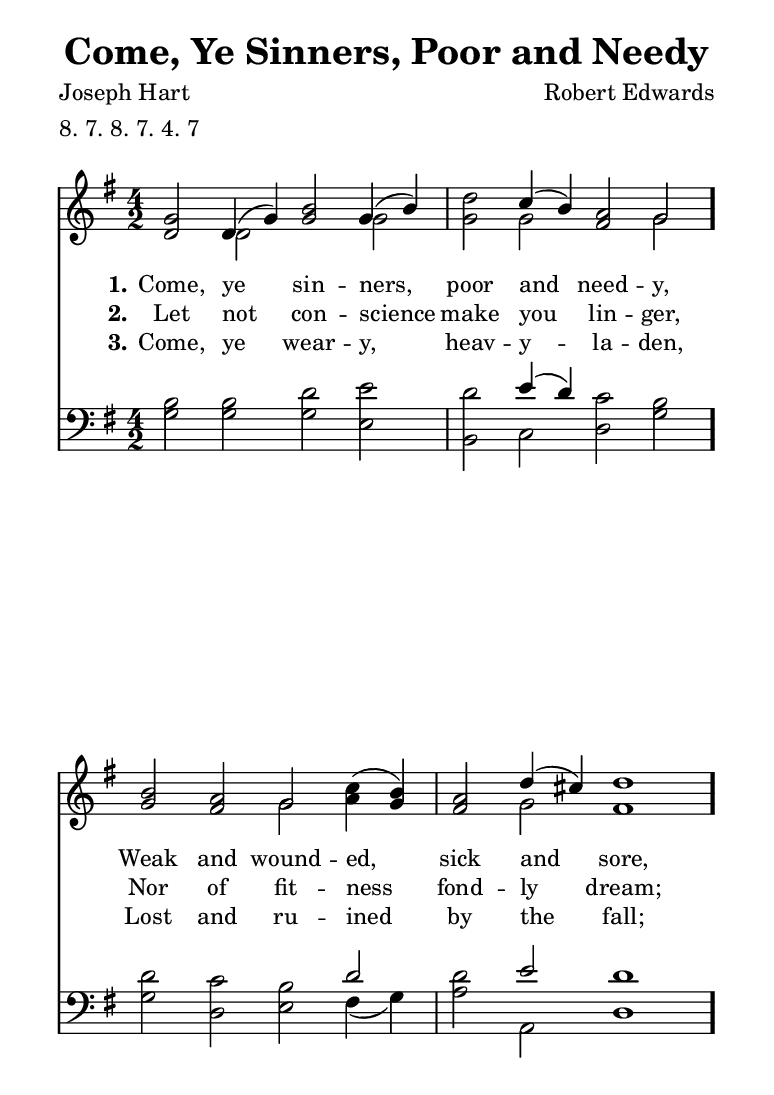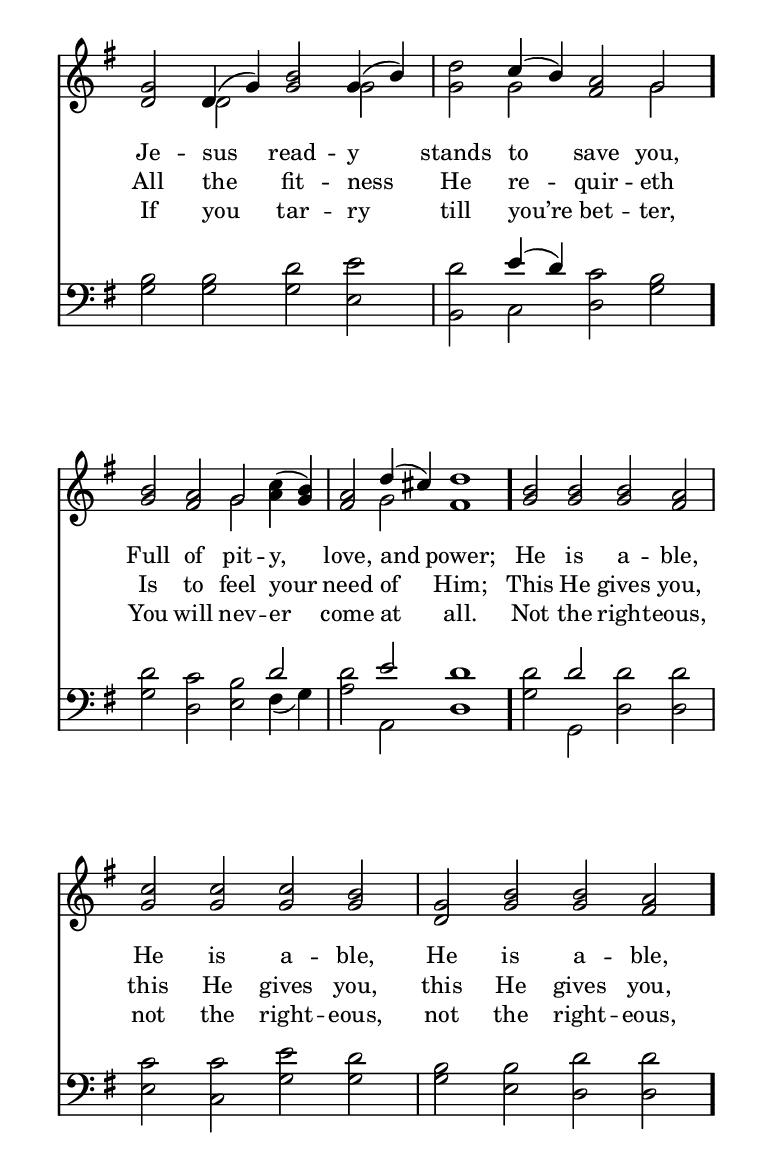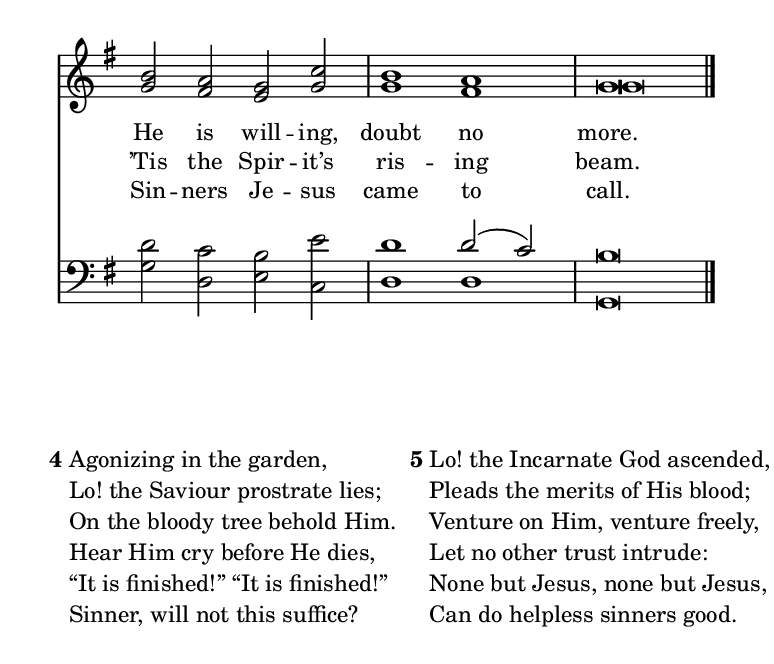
\include "common/global.ily"
\paper {
  \include "common/paper.ily"
  system-count = #(cond (is-eogsized 4) (#t #f))
}

\header{
  hymnnumber = "77"
  title = "Come, Ye Sinners, Poor and Needy"
  tunename = "Caersalem"
  meter = "8. 7. 8. 7. 4. 7"
  poet = "Joseph Hart"
  composer = "Robert Edwards"
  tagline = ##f
}

% for fermata in MIDI
ta = { \tempo 4=160 }
tb = { \tempo 4=80  }

patternAA = { c2 c4( c4) c2 c4( c4) | c2 c4( c4) c2 c2 }
patternAB = { c2 }
patternAC = { c2 c2 c2 c2 | c2 c4( c4) c2 c2 }

patternBA = { c2 c2 c2 c4( c4) | c2 c4( c4) c1 }
patternBB = { c2 c2 c2 c4( c4) | c2 c2      c1 }
patternBC = { c2 c2 c2 c2      | c2 c2      c1 }

patternCA = { \patternAB }

patternDA = { c2 c2 c2 c2 | c1 c1      | c\breve }
patternDB = { c2 c2 c2 c2 | c1 c2( c2) | c\breve }

global = {
  \include "common/overrides.ily"
  \override Staff.TimeSignature.style = #'numbered
  \time 4/2
  \override Score.MetronomeMark.transparent = ##t % hide all fermata changes too
  \ta
  \key g \major
  \autoBeamOff
}

notesSoprano = {
\global
\relative c'' {

  \changePitch \patternAA { g d g b g b | d c b a g }
  \changePitch \patternBA { b a g c b | a d cis d }
  \changePitch \patternAA { g, d g b g b | d c b a g }
  \changePitch \patternBA { b a g c b | a d cis d }

  \changePitch \patternCA { b b b a | c c c b | g b b a }
  \changePitch \patternDA { b a g c | b a | g }

  \bar "|."

}
}

notesAlto = {
\global
\relative e' {

  \changePitch \patternAB { d d g g | g g fis g }
  \changePitch \patternBB { g fis g a g | fis g fis }
  \changePitch \patternAB { d d g g | g g fis g }
  \changePitch \patternBB { g fis g a g | fis g fis }

  \changePitch \patternCA { g g g fis | g g g g | d g g fis }
  \changePitch \patternDA { g fis e g | g fis | g }

}
}

notesTenor = {
\global
\relative a {

  \changePitch \patternAC { b b d e | d e d c b }
  \changePitch \patternBC { d c b d | d e d }
  \changePitch \patternAC { b b d e | d e d c b }
  \changePitch \patternBC { d c b d | d e d }

  \changePitch \patternCA { d d d d | c c e d | b b d d }
  \changePitch \patternDB { d c b e | d d c | b }

}
}

notesBass = {
\global
\relative f {

  \changePitch \patternAB { g g g e | b c d g }
  \changePitch \patternBB { g d e fis g | a a, d }
  \changePitch \patternAB { g g g e | b c d g }
  \changePitch \patternBB { g d e fis g | a a, d }

  \changePitch \patternCA { g g, d' d | e c g' g | g e d d }
  \changePitch \patternDA { g d e c | d d | g, }

}
}

wordsA = \lyricmode {
\set stanza = "1."

Come, ye sin -- ners, poor and need -- y, \bar "."
Weak and wound -- ed, sick and sore, \bar "."
Je -- sus read -- y stands to save you, \bar "."
Full of pit -- y, love, and power; \bar "."
He is a -- ble, He is a -- ble, %{HIDE>%} He is a -- ble, %{<HIDE%} \bar "."
He is will -- ing, doubt no more. \bar "."

}

wordsB = \lyricmode {
\set stanza = "2."

Let not con -- science make you lin -- ger,
Nor of fit -- ness fond -- ly dream;
All the fit -- ness He re -- quir -- eth
Is to feel your need of Him;
This He gives you, this He gives you, %{HIDE>%} this He gives you, %{<HIDE%}
’Tis the Spir -- it’s ris -- ing beam.

}

wordsC = \lyricmode {
\set stanza = "3."

Come, ye wear -- y, heav -- y -- la -- den,
Lost and ru -- ined by the fall;
If you tar -- ry till you’re bet -- ter,
You will nev -- er come at all.
Not the right -- eous, not the right -- eous, %{HIDE>%} not the right -- eous, %{<HIDE%}
Sin -- ners Je -- sus came to call.

}

wordsD = \markuplist {

\line { Agonizing in the garden, }
\line { Lo! the Saviour prostrate lies; }
\line { On the bloody tree behold Him. }
\line { Hear Him cry before He dies, }
\line { “It is finished!” “It is finished!” }
\line { Sinner, will not this suffice? }

}

wordsE = \markuplist {

\line { Lo! the Incarnate God ascended, }
\line { Pleads the merits of His blood; }
\line { Venture on Him, venture freely, }
\line { Let no other trust intrude: }
\line { None but Jesus, none but Jesus, }
\line { Can do helpless sinners good. }

}

\score {
  \context ChoirStaff <<
    \context Staff = upper <<
      \set Staff.autoBeaming = ##f
      \set ChoirStaff.systemStartDelimiter = #'SystemStartBar
      \set ChoirStaff.printPartCombineTexts = ##f
      \partcombine #'(2 . 9) \notesSoprano \notesAlto
      \context NullVoice = sopranos { \voiceOne << \notesSoprano >> }
      \context NullVoice = altos { \voiceTwo << \notesAlto >> }
      \context Lyrics = one   \lyricsto sopranos \wordsA
      \context Lyrics = two   \lyricsto sopranos \wordsB
      \context Lyrics = three \lyricsto sopranos \wordsC
    >>
    \context Staff = men <<
      \set Staff.autoBeaming = ##f
      \clef bass
      \set ChoirStaff.printPartCombineTexts = ##f
      \partcombine #'(2 . 9) \notesTenor \notesBass
      \context NullVoice = tenors { \voiceOne << \notesTenor >> }
      \context NullVoice = basses { \voiceTwo << \notesBass >> }
    >>
  >>
  \layout {
    \include "common/layout.ily"
  }
  \midi{
    \include "common/midi.ily"
  }
}

\noPageBreak

\markup { \fill-line { %\column {
  \hspace #0.1
  \line{ \bold 4 \column { \wordsD } } %\combine \null \vspace #0.4
  \hspace #0.1
  \line{ \bold 5 \column { \wordsE } } %\combine \null \vspace #0.4
  \hspace #0.1
} } %}

\version "2.19.49"  % necessary for upgrading to future LilyPond versions.

% vi:set et ts=2 sw=2 ai nocindent syntax=lilypond:
